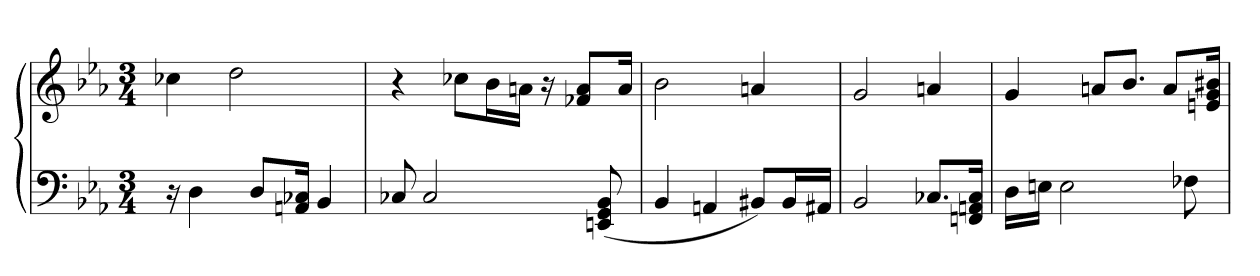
**kern	**kern
*part1	*part1
*staff2	*staff1
*clefF4	*clefG2
*k[b-e-a-]	*k[b-e-a-]
*M3/4	*M3/4
=1	=1
16r	4cc-X
4D	.
.	2dd
8D/L	.
16AAn/ 16C-X/Jk	.
4BB-	.
=2	=2
8C-X	4r
2C-	.
.	8cc-X\L
.	16b-\L
.	16an\JJ
.	16r
.	8f-X/ 8a/L
(8EEn 8GG 8BB-	.
.	16a/Jk
=3	=3
4BB-	2b-
4AAn	.
8BB#X/L)	4an
16BB#/L	.
16AA#X/JJ	.
=4	=4
2BB-	2g
8.C-X/L	4an
16FFn/ 16AAn/ 16C-/Jk	.
=5	=5
16D\LL	4g
16En\JJ	.
2E	.
.	8an/L
.	8.b-/J
.	8a/L
8F-X	.
.	16en/ 16g/ 16b#X/Jk
=	=
*-	*-
